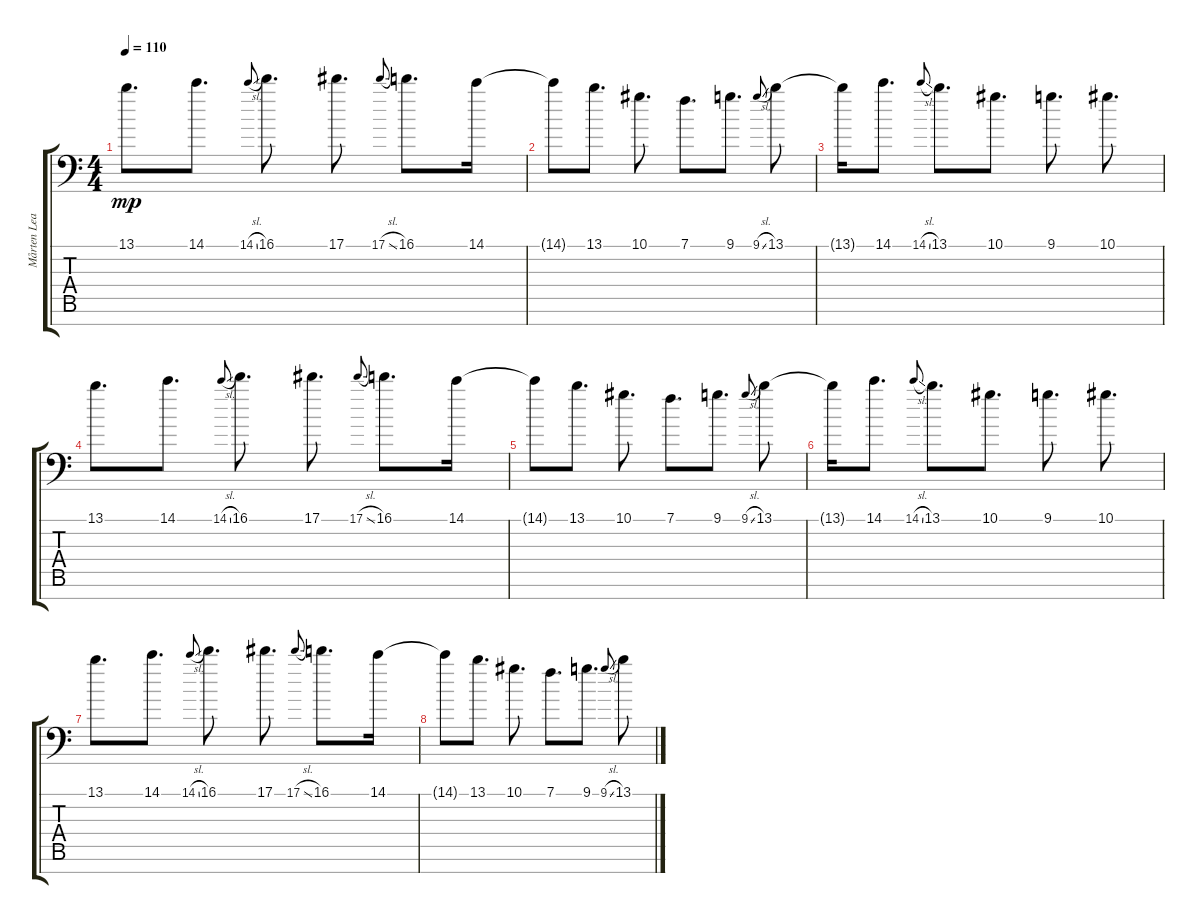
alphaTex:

\track ("Mårten Lead" "Mårten Lea") {instrument electricguitarjazz}
\staff {score tabs}
\tuning (Bb3 Gb3 Db3 Ab2 Eb2 Bb1 F1) {hide}
\ts (4 4)
\tempo 110
\clef f4
\ks c
13.1.8{d dy mp volume 3} 14.1.8{d} 14.1{sl}.8{gr onbeat} 16.1.8{d} 17.1.8{d} 17.1{sl}.8{gr onbeat} 16.1.8{d} 14.1.16 |
14.1{t}.8 13.1.8{d} 10.1.8{d} 7.1.8{d} 9.1.8{d} 9.1{sl}.8{gr onbeat} 13.1.8 |
13.1{t}.16 14.1.8{d} 14.1{sl}.8{gr onbeat} 13.1.8{d} 10.1.8{d} 9.1.8{d} 10.1.8{d} |
13.1.8{d} 14.1.8{d} 14.1{sl}.8{gr onbeat} 16.1.8{d} 17.1.8{d} 17.1{sl}.8{gr onbeat} 16.1.8{d} 14.1.16 |
14.1{t}.8{volume 0} 13.1.8{d} 10.1.8{d} 7.1.8{d} 9.1.8{d} 9.1{sl}.8{gr onbeat} 13.1.8 |
13.1{t}.16 14.1.8{d} 14.1{sl}.8{gr onbeat} 13.1.8{d} 10.1.8{d} 9.1.8{d} 10.1.8{d} |
13.1.8{d} 14.1.8{d} 14.1{sl}.8{gr onbeat} 16.1.8{d} 17.1.8{d} 17.1{sl}.8{gr onbeat} 16.1.8{d} 14.1.16 |
14.1{t}.8 13.1.8{d} 10.1.8{d} 7.1.8{d} 9.1.8{d} 9.1{sl}.8{gr onbeat} 13.1.8
